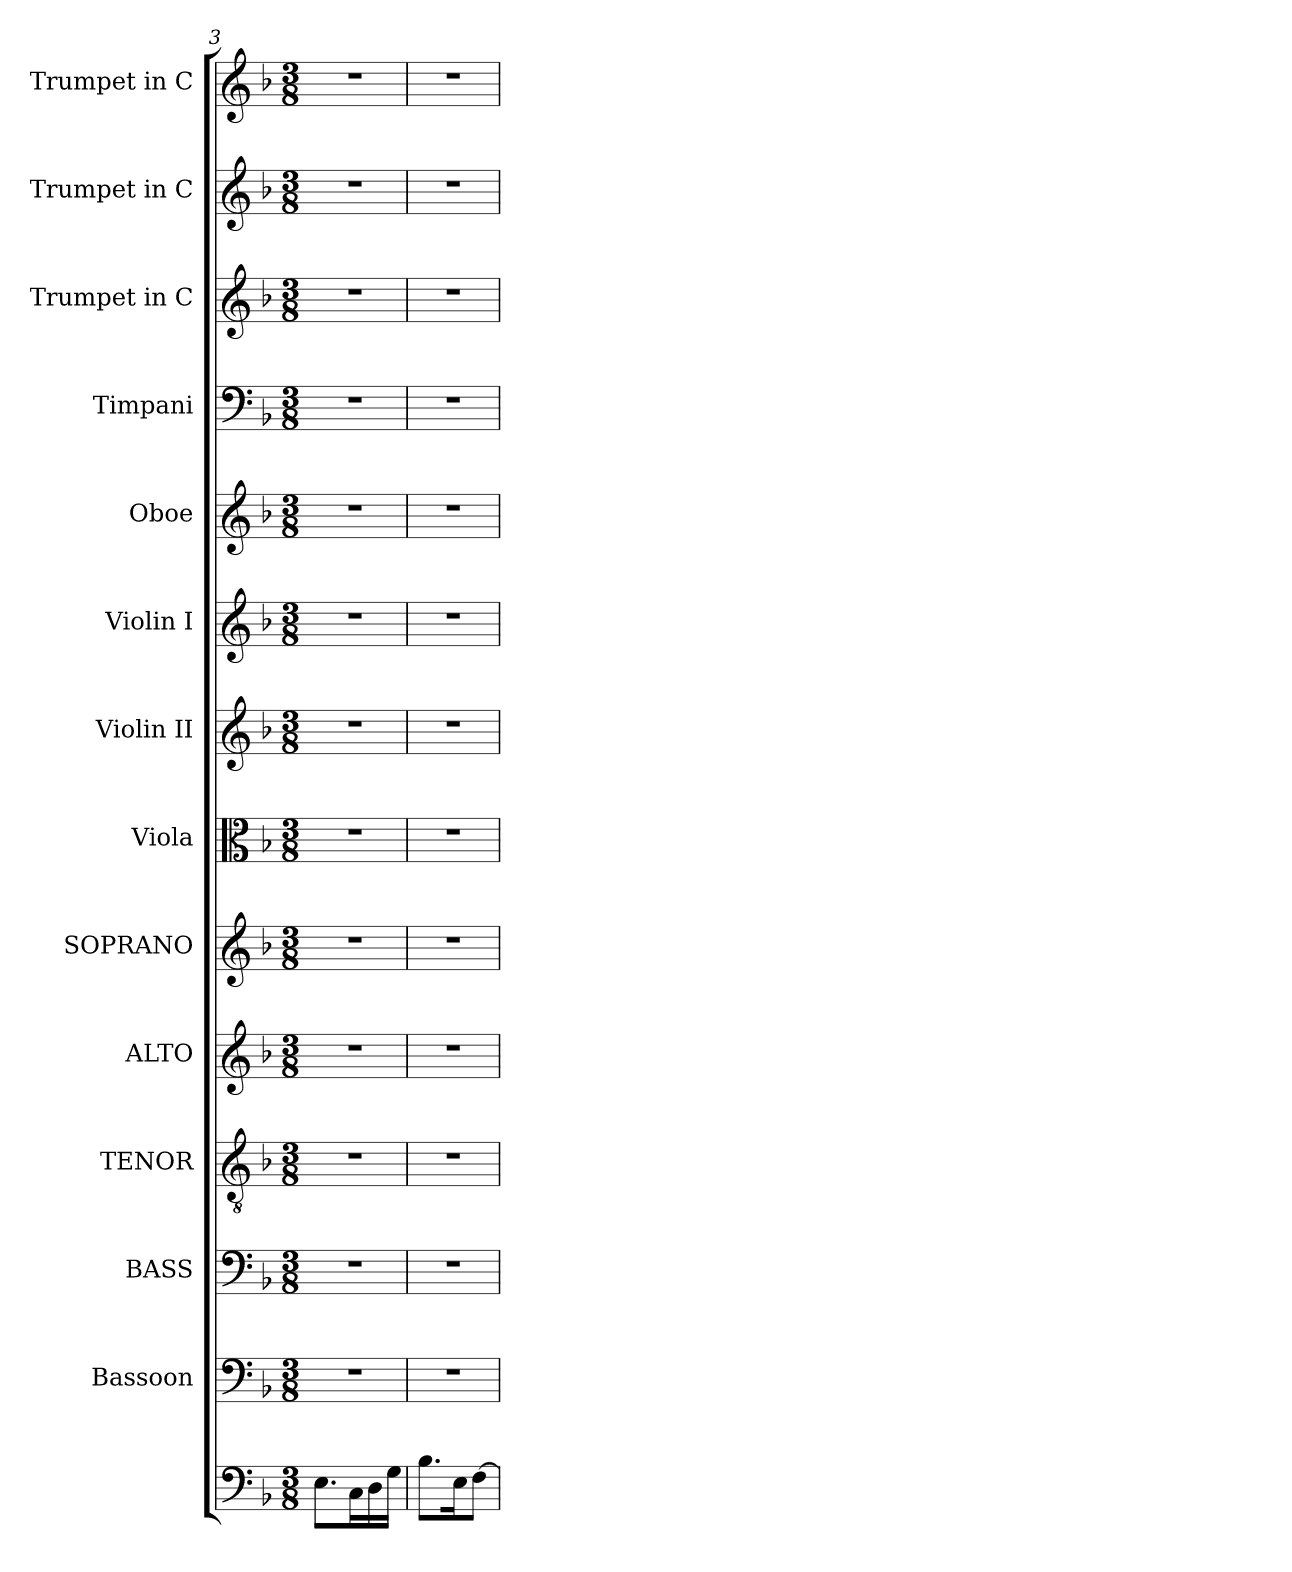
**kern	**kern	**kern	**kern	**kern	**kern	**kern	**kern	**kern	**kern	**kern	**kern	**kern	**kern
*part14	*part13	*part12	*part11	*part10	*part9	*part8	*part7	*part6	*part5	*part4	*part3	*part2	*part1
*staff14	*staff13	*staff12	*staff11	*staff10	*staff9	*staff8	*staff7	*staff6	*staff5	*staff4	*staff3	*staff2	*staff1
*	*I"Bassoon	*I"BASS	*I"TENOR	*I"ALTO	*I"SOPRANO	*I"Viola	*I"Violin II	*I"Violin I	*I"Oboe	*I"Timpani	*I"Trumpet in C	*I"Trumpet in C	*I"Trumpet in C
*	*	*	*	*I'Alto	*I'Soprano	*I'Viola	*I'Violin II	*I'Violin I	*I'Oboe	*I'Timp.	*	*	*
*clefF4	*clefF4	*clefF4	*clefGv2	*clefG2	*clefG2	*clefC3	*clefG2	*clefG2	*clefG2	*clefF4	*clefG2	*clefG2	*clefG2
*	*	*	*ITrd7c12	*	*	*	*	*	*	*	*	*	*
*k[b-]	*k[b-]	*k[b-]	*k[b-]	*k[b-]	*k[b-]	*k[b-]	*k[b-]	*k[b-]	*k[b-]	*k[b-]	*k[b-]	*k[b-]	*k[b-]
*F:	*F:	*F:	*F:	*F:	*F:	*F:	*F:	*F:	*F:	*F:	*F:	*F:	*F:
*M3/8	*M3/8	*M3/8	*M3/8	*M3/8	*M3/8	*M3/8	*M3/8	*M3/8	*M3/8	*M3/8	*M3/8	*M3/8	*M3/8
=3	=3	=3	=3	=3	=3	=3	=3	=3	=3	=3	=3	=3	=3
!	!LO:N:vis=1	!LO:N:vis=1	!LO:N:vis=1	!LO:N:vis=1	!LO:N:vis=1	!LO:N:vis=1	!LO:N:vis=1	!LO:N:vis=1	!LO:N:vis=1	!LO:N:vis=1	!LO:N:vis=1	!LO:N:vis=1	!LO:N:vis=1
8.Ei\L	4.r	4.r	4.r	4.r	4.r	4.r	4.r	4.r	4.r	4.r	4.r	4.r	4.r
16Ci\L	.	.	.	.	.	.	.	.	.	.	.	.	.
16Di\	.	.	.	.	.	.	.	.	.	.	.	.	.
16Gi\JJ	.	.	.	.	.	.	.	.	.	.	.	.	.
=4	=4	=4	=4	=4	=4	=4	=4	=4	=4	=4	=4	=4	=4
!	!LO:N:vis=1	!LO:N:vis=1	!LO:N:vis=1	!LO:N:vis=1	!LO:N:vis=1	!LO:N:vis=1	!LO:N:vis=1	!LO:N:vis=1	!LO:N:vis=1	!LO:N:vis=1	!LO:N:vis=1	!LO:N:vis=1	!LO:N:vis=1
8.B-i\L	4.r	4.r	4.r	4.r	4.r	4.r	4.r	4.r	4.r	4.r	4.r	4.r	4.r
16Ei\k	.	.	.	.	.	.	.	.	.	.	.	.	.
[8Fi\J	.	.	.	.	.	.	.	.	.	.	.	.	.
=	=	=	=	=	=	=	=	=	=	=	=	=	=
*-	*-	*-	*-	*-	*-	*-	*-	*-	*-	*-	*-	*-	*-
